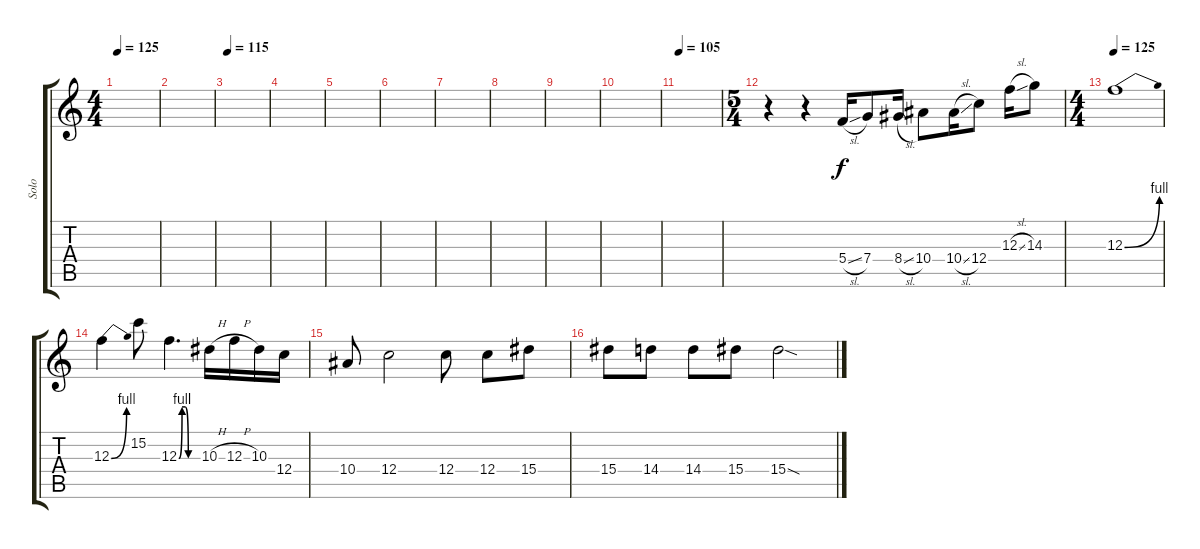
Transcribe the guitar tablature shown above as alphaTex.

\track ("Solo" "Solo") {instrument distortionguitar}
\staff {score tabs}
\tuning (D4 A3 F3 C3 G2 C2) {hide}
\ts (4 4)
\tempo 125
\clef g2
\ks c
|
|
\tempo 115
|
|
|
|
|
|
|
|
\tempo 105
|
\ts (5 4)
r.4 r.4 5.4{sl}.16 7.4.8 8.4{sl}.16 10.4.8 10.4{sl}.16 12.4.8 12.3{sl}.16 14.3.8 |
\ts (4 4)
\tempo 125
12.3{be (bend 0 0 60 4)}.1 |
12.3{be (bend 0 0 60 4)}.4 15.2.8 12.3{be (custom 0 0 10 4 20 4 30 0 60 0)}.4{d} 10.3{h}.16 12.3{h}.16 10.3.16 12.4.16 |
10.4.8 12.4.2 12.4.8 12.4.8 15.4.8 |
15.4.8 14.4.8 14.4.8 15.4.8 15.4{sod}.2
